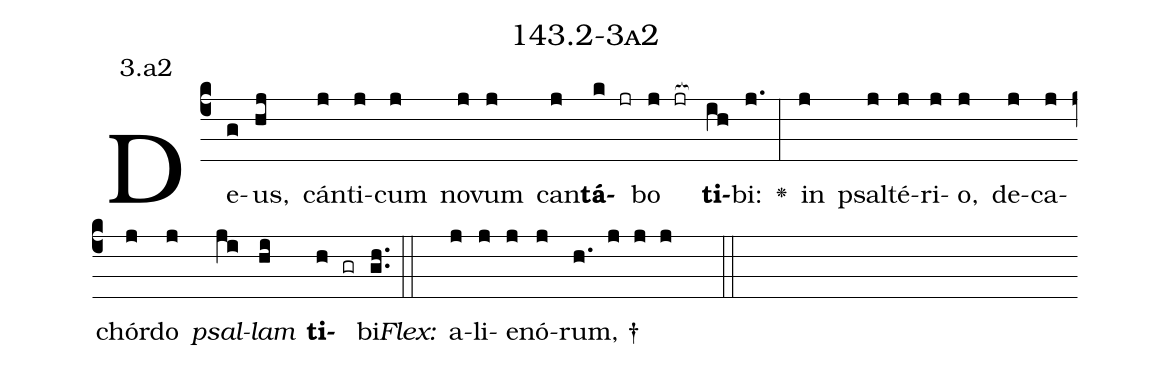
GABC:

name: 143.2-3a2;
annotation: 3.a2;
%%
(c4)De(g)us,(hj) cán(j)ti(j)cum(j) no(j)vum(j) can(j)<b>tá</b>(k jr)bo(j jr[ocb:1{]) <b>ti</b>(ih[ocb:0}])bi:(j.) <v>\greheightstar</v>(:) in(j) psal(j)té(j)ri(j)o,(j) de(j)ca(j)chór(j)do(j) <i>psal</i>(ji)<i>lam</i>(hi) <b>ti</b>(h gr)bi.(gh..) (::)
<i>Flex:</i>()  a(j)li(j)e(j)nó(j)rum, †(h. j j j  ::)

%E(j) u(j) o(ji) u(hi) a(h) e.(gh..) (::)
